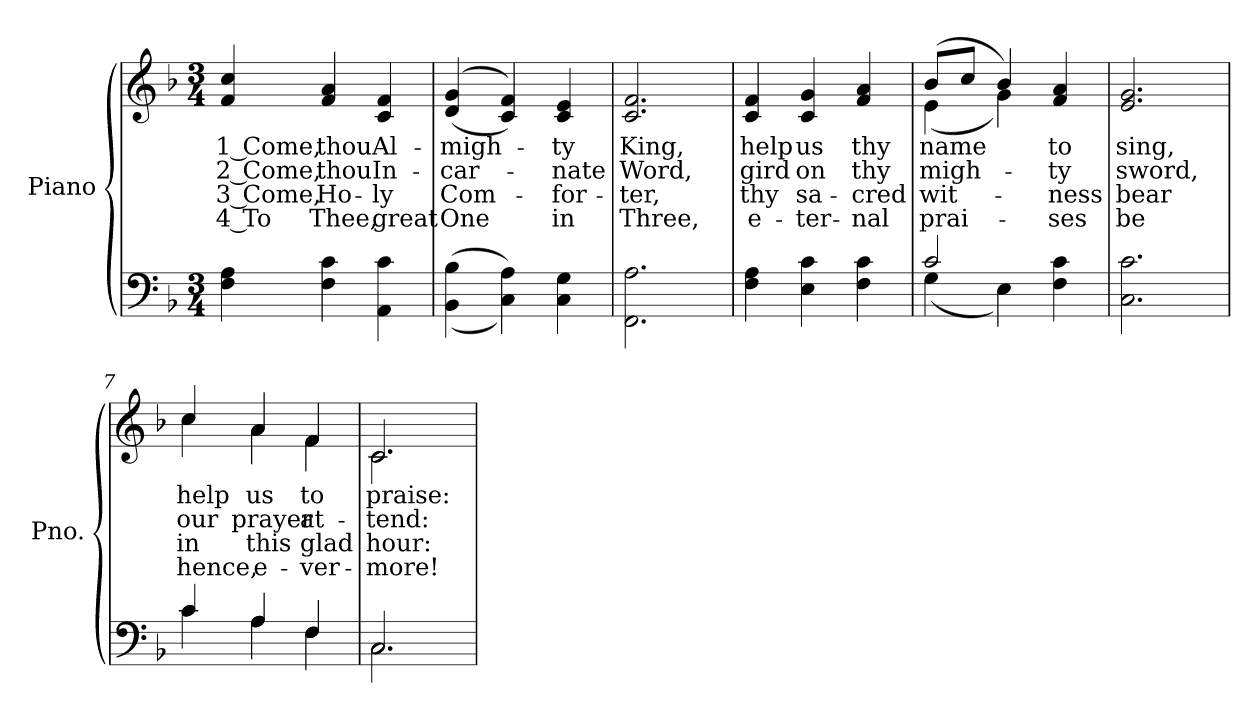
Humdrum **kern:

**kern	**kern	**text	**text	**text	**text
*part2	*part1	*part1	*part1	*part1	*part1
*staff2	*staff1	*staff1	*staff1	*staff1	*staff1
*I"Piano	*I"Piano	*	*	*	*
*I'Pno.	*I'Pno.	*	*	*	*
!!LO:PB:g=z
*clefF4	*clefG2	*	*	*	*
*k[b-]	*k[b-]	*	*	*	*
*F:	*F:	*	*	*	*
*M3/4	*M3/4	*	*	*	*
=1	=1	=1	=1	=1	=1
!	!	!LO:LY:b:color=#000000	!LO:LY:b:color=#000000	!LO:LY:b:color=#000000	!LO:LY:b:color=#000000
4Fi\ 4Ai	4fi/ 4cci	1 Come,	2 Come,	3 Come,	4 To
!	!	!LO:LY:b:color=#000000	!LO:LY:b:color=#000000	!LO:LY:b:color=#000000	!LO:LY:b:color=#000000
4Fi\ 4ci	4fi/ 4ai	thou	thou	Ho-	-Thee,
!	!	!LO:LY:b:color=#000000	!LO:LY:b:color=#000000	!LO:LY:b:color=#000000	!LO:LY:b:color=#000000
4AAi\ 4ci	4ci/ 4fi	Al-	In-	ly	great
=2	=2	=2	=2	=2	=2
!	!	!LO:LY:b:color=#000000	!LO:LY:b:color=#000000	!LO:LY:b:color=#000000	!LO:LY:b:color=#000000
((4BB-i\ 4B-i	((4di/ 4gi	-migh-	-car-	Com-	-One
4Ci\ 4Ai))	4ci/ 4fi))	.	.	.	.
!	!	!LO:LY:b:color=#000000	!LO:LY:b:color=#000000	!LO:LY:b:color=#000000	!LO:LY:b:color=#000000
4Ci\ 4Gi	4ci/ 4ei	-ty	-nate	for-	-in
=3	=3	=3	=3	=3	=3
!	!	!LO:LY:b:color=#000000	!LO:LY:b:color=#000000	!LO:LY:b:color=#000000	!LO:LY:b:color=#000000
2.FFi\ 2.Ai	2.ci/ 2.fi	King,	Word,	ter,	Three,
=4	=4	=4	=4	=4	=4
!	!	!LO:LY:b:color=#000000	!LO:LY:b:color=#000000	!LO:LY:b:color=#000000	!LO:LY:b:color=#000000
4Fi\ 4Ai	4ci/ 4fi	help	gird	thy	e-
!	!	!LO:LY:b:color=#000000	!LO:LY:b:color=#000000	!LO:LY:b:color=#000000	!LO:LY:b:color=#000000
4Ei\ 4ci	4ci/ 4gi	us	on	-sa-	-ter-
!	!	!LO:LY:b:color=#000000	!LO:LY:b:color=#000000	!LO:LY:b:color=#000000	!LO:LY:b:color=#000000
4Fi\ 4ci	4fi/ 4ai	thy	thy	-cred	nal
!!LO:LB:g=z
=5	=5	=5	=5	=5	=5
*^	*	*	*	*	*
!	!	!	!LO:LY:b:color=#000000	!LO:LY:b:color=#000000	!LO:LY:b:color=#000000	!LO:LY:b:color=#000000
*	*	*^	*	*	*	*
2ci/	(4Gi\	(8b-i/L	(4ei\	name	migh-	wit-	-prai-
.	.	8cci/J	.	.	.	.	.
.	4Ei\)	4b-i/)	4gi\)	.	.	.	.
!	!	!	!	!LO:LY:b:color=#000000	!LO:LY:b:color=#000000	!LO:LY:b:color=#000000	!LO:LY:b:color=#000000
4Fi\ 4ci	4ryy	4fi/ 4ai	4ryy	to	-ty	-ness	ses
*v	*v	*	*	*	*	*	*
*	*v	*v	*	*	*	*
=6	=6	=6	=6	=6	=6
*^	*^	*	*	*	*
!	!	!	!	!LO:LY:b:color=#000000	!LO:LY:b:color=#000000	!LO:LY:b:color=#000000	!LO:LY:b:color=#000000
*v	*v	*	*	*	*	*	*
*	*v	*v	*	*	*	*
2.Ci\ 2.ci	2.ei/ 2.gi	sing,	sword,	bear	be
=7	=7	=7	=7	=7	=7
*^	*	*	*	*	*
!	!	!	!LO:LY:b:color=#000000	!LO:LY:b:color=#000000	!LO:LY:b:color=#000000	!LO:LY:b:color=#000000
*	*	*^	*	*	*	*
4ci/	4ci\	4cci/	4cci\	help	our	in	hence,
!	!	!	!	!LO:LY:b:color=#000000	!LO:LY:b:color=#000000	!LO:LY:b:color=#000000	!LO:LY:b:color=#000000
4Ai/	4Ai\	4ai/	4ai\	us	prayer	this	e-
!	!	!	!	!LO:LY:b:color=#000000	!LO:LY:b:color=#000000	!LO:LY:b:color=#000000	!LO:LY:b:color=#000000
4Fi/	4Fi\	4fi/	4fi\	to	at-	-glad	ver-
=8	=8	=8	=8	=8	=8	=8	=8
!	!	!	!	!LO:LY:b:color=#000000	!LO:LY:b:color=#000000	!LO:LY:b:color=#000000	!LO:LY:b:color=#000000
2.Ci/	2.Ci\	2.ci/	2.ci\	praise:	-tend:	-hour:	more!
*v	*v	*	*	*	*	*	*
*	*v	*v	*	*	*	*
=	=	=	=	=	=
*-	*-	*-	*-	*-	*-
